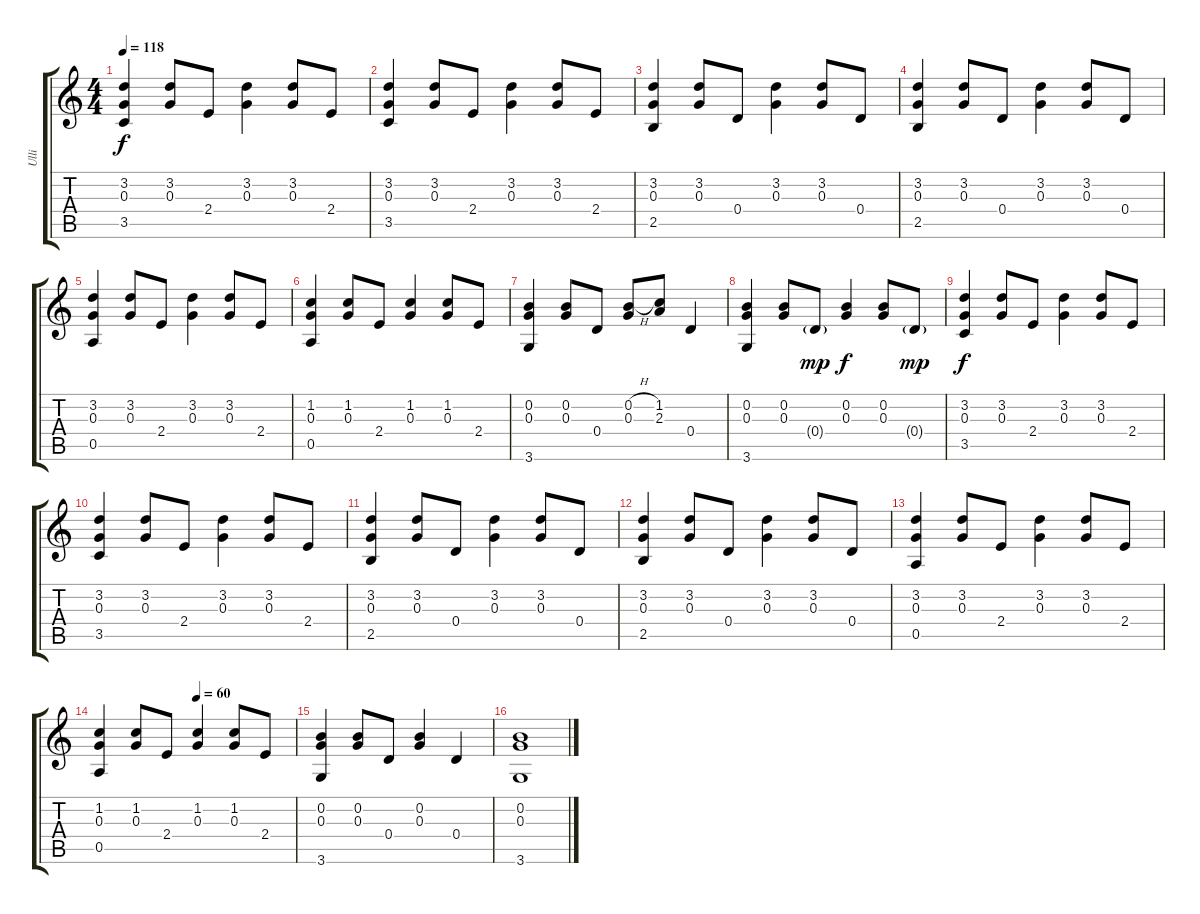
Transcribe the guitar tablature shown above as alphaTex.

\track ("Ulli" "Ulli") {instrument acousticguitarsteel}
\staff {score tabs}
\tuning (E4 B3 G3 D3 A2 E2) {hide}
\ts (4 4)
\tempo 118
\clef g2
\ks c
(3.2 0.3 3.5).4{dy f} (3.2 0.3).8 2.4.8 (3.2 0.3).4 (3.2 0.3).8 2.4.8 |
(3.2 0.3 3.5).4 (3.2 0.3).8 2.4.8 (3.2 0.3).4 (3.2 0.3).8 2.4.8 |
(3.2 0.3 2.5).4 (3.2 0.3).8 0.4.8 (3.2 0.3).4 (3.2 0.3).8 0.4.8 |
(3.2 0.3 2.5).4 (3.2 0.3).8 0.4.8 (3.2 0.3).4 (3.2 0.3).8 0.4.8 |
(3.2 0.3 0.5).4 (3.2 0.3).8 2.4.8 (3.2 0.3).4 (3.2 0.3).8 2.4.8 |
(1.2 0.3 0.5).4 (1.2 0.3).8 2.4.8 (1.2 0.3).4 (1.2 0.3).8 2.4.8 |
(0.2 0.3 3.6).4 (0.2 0.3).8 0.4.8 (0.2{h} 0.3).8 (1.2 2.3).8 0.4.4 |
(0.2 0.3 3.6).4 (0.2 0.3).8 0.4{g}.8{dy mp} (0.2 0.3).4{dy f} (0.2 0.3).8 0.4{g}.8{dy mp} |
(3.2 0.3 3.5).4{dy f} (3.2 0.3).8 2.4.8 (3.2 0.3).4 (3.2 0.3).8 2.4.8 |
(3.2 0.3 3.5).4 (3.2 0.3).8 2.4.8 (3.2 0.3).4 (3.2 0.3).8 2.4.8 |
(3.2 0.3 2.5).4 (3.2 0.3).8 0.4.8 (3.2 0.3).4 (3.2 0.3).8 0.4.8 |
(3.2 0.3 2.5).4 (3.2 0.3).8 0.4.8 (3.2 0.3).4 (3.2 0.3).8 0.4.8 |
(3.2 0.3 0.5).4 (3.2 0.3).8 2.4.8 (3.2 0.3).4 (3.2 0.3).8 2.4.8 |
\tempo (60 0.5)
(1.2 0.3 0.5).4 (1.2 0.3).8 2.4.8 (1.2 0.3).4 (1.2 0.3).8 2.4.8 |
(0.2 0.3 3.6).4 (0.2 0.3).8 0.4.8 (0.2 0.3).4 0.4.4 |
(0.2 0.3 3.6).1
